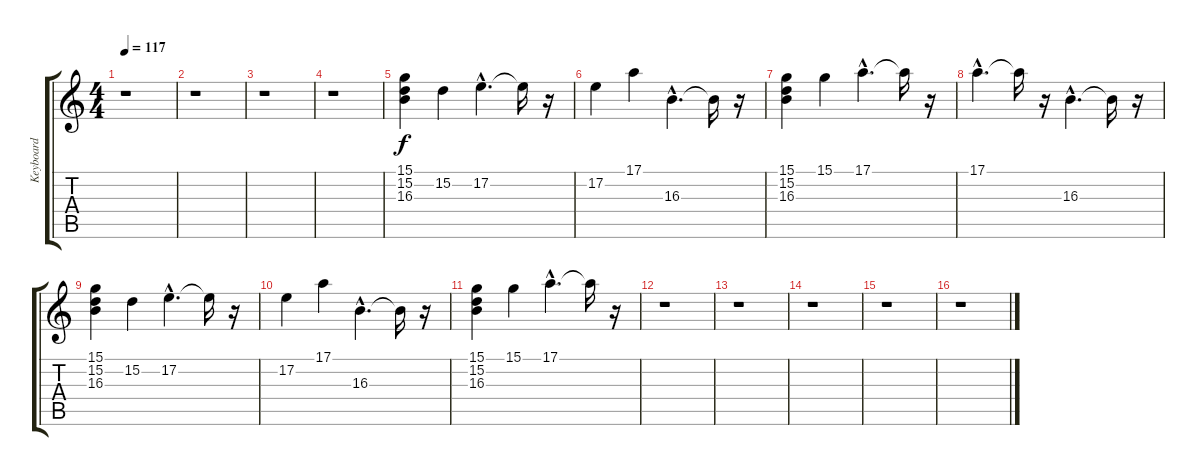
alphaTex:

\track ("Keyboard" "Keyboard") {instrument electricgrandpiano}
\staff {score tabs}
\tuning (E4 B3 G3 D3 A2 E2) {hide}
\ts (4 4)
\tempo 117
\clef g2
\ks c
r.1{dy f} |
r.1 |
r.1 |
r.1 |
(15.1 15.2 16.3).4 15.2.4 17.2{hac}.4{d} 17.2{t}.16 r.16 |
17.2.4 17.1.4 16.3{hac}.4{d} 16.3{t}.16 r.16 |
(15.1 15.2 16.3).4 15.1.4 17.1{hac}.4{d} 17.1{t}.16 r.16 |
17.1{hac}.4{d} 17.1{t}.16 r.16 16.3{hac}.4{d} 16.3{t}.16 r.16 |
(15.1 15.2 16.3).4 15.2.4 17.2{hac}.4{d} 17.2{t}.16 r.16 |
17.2.4 17.1.4 16.3{hac}.4{d} 16.3{t}.16 r.16 |
(15.1 15.2 16.3).4 15.1.4 17.1{hac}.4{d} 17.1{t}.16 r.16 |
r.1 |
r.1 |
r.1 |
r.1 |
r.1
